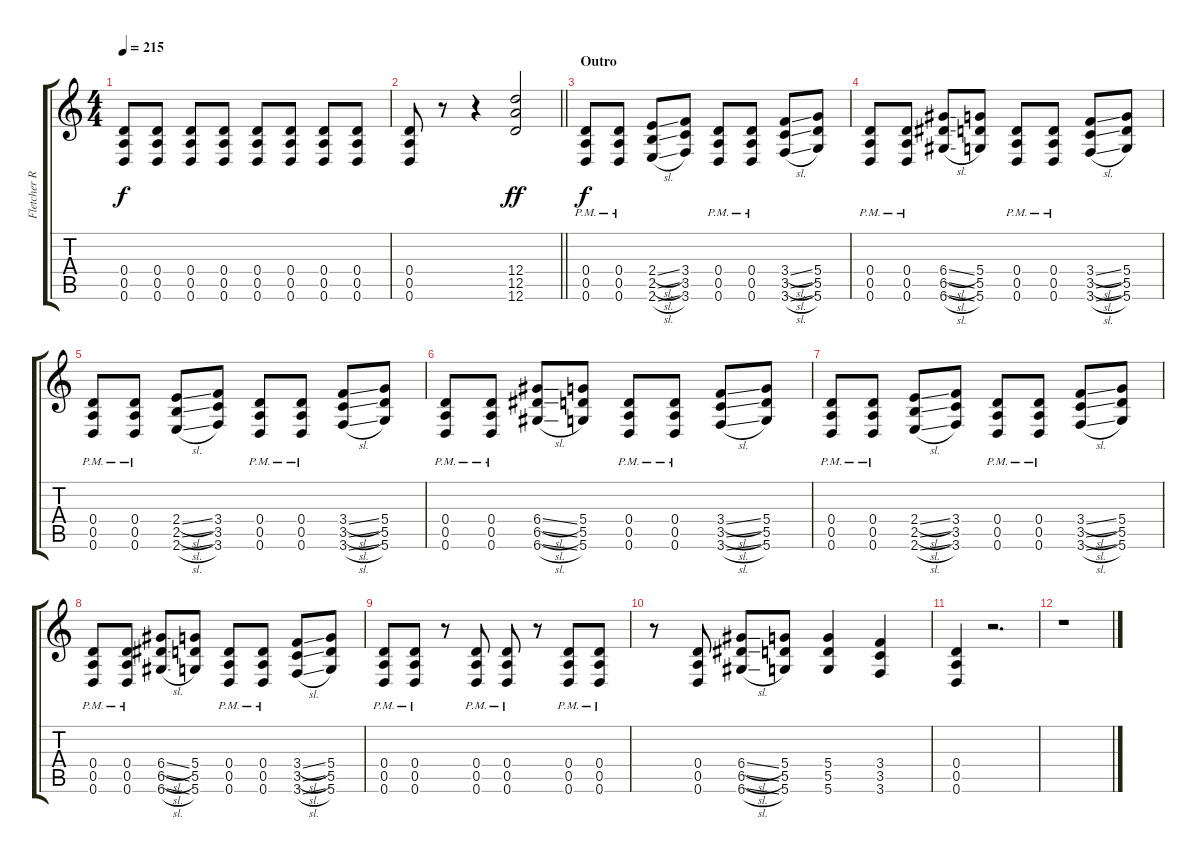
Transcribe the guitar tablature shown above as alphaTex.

\track ("Fletcher Rhytm 2" "Fletcher R") {instrument overdrivenguitar}
\staff {score tabs}
\tuning (E4 B3 G3 D3 A2 D2) {hide}
\ts (4 4)
\tempo 215
\clef g2
\ks c
(0.4 0.5 0.6).8{dy f} (0.4 0.5 0.6).8 (0.4 0.5 0.6).8 (0.4 0.5 0.6).8 (0.4 0.5 0.6).8 (0.4 0.5 0.6).8 (0.4 0.5 0.6).8 (0.4 0.5 0.6).8 |
\barLineRight lightlight
(0.4 0.5 0.6).8 r.8{volume 0} r.4 (12.4 12.5 12.6).2{dy ff volume 13} |
\section ("" "Outro")
(0.4{pm} 0.5{pm} 0.6{pm}).8{dy f} (0.4{pm} 0.5{pm} 0.6{pm}).8 (2.4{sl} 2.5{sl} 2.6{sl}).8 (3.4 3.5 3.6).8 (0.4{pm} 0.5{pm} 0.6{pm}).8 (0.4{pm} 0.5{pm} 0.6{pm}).8 (3.4{sl} 3.5{sl} 3.6{sl}).8 (5.4 5.5 5.6).8 |
(0.4{pm} 0.5{pm} 0.6{pm}).8 (0.4{pm} 0.5{pm} 0.6{pm}).8 (6.4{sl} 6.5{sl} 6.6{sl}).8 (5.4 5.5 5.6).8 (0.4{pm} 0.5{pm} 0.6{pm}).8 (0.4{pm} 0.5{pm} 0.6{pm}).8 (3.4{sl} 3.5{sl} 3.6{sl}).8 (5.4 5.5 5.6).8 |
(0.4{pm} 0.5{pm} 0.6{pm}).8 (0.4{pm} 0.5{pm} 0.6{pm}).8 (2.4{sl} 2.5{sl} 2.6{sl}).8 (3.4 3.5 3.6).8 (0.4{pm} 0.5{pm} 0.6{pm}).8 (0.4{pm} 0.5{pm} 0.6{pm}).8 (3.4{sl} 3.5{sl} 3.6{sl}).8 (5.4 5.5 5.6).8 |
(0.4{pm} 0.5{pm} 0.6{pm}).8 (0.4{pm} 0.5{pm} 0.6{pm}).8 (6.4{sl} 6.5{sl} 6.6{sl}).8 (5.4 5.5 5.6).8 (0.4{pm} 0.5{pm} 0.6{pm}).8 (0.4{pm} 0.5{pm} 0.6{pm}).8 (3.4{sl} 3.5{sl} 3.6{sl}).8 (5.4 5.5 5.6).8 |
(0.4{pm} 0.5{pm} 0.6{pm}).8 (0.4{pm} 0.5{pm} 0.6{pm}).8 (2.4{sl} 2.5{sl} 2.6{sl}).8 (3.4 3.5 3.6).8 (0.4{pm} 0.5{pm} 0.6{pm}).8 (0.4{pm} 0.5{pm} 0.6{pm}).8 (3.4{sl} 3.5{sl} 3.6{sl}).8 (5.4 5.5 5.6).8 |
(0.4{pm} 0.5{pm} 0.6{pm}).8 (0.4{pm} 0.5{pm} 0.6{pm}).8 (6.4{sl} 6.5{sl} 6.6{sl}).8 (5.4 5.5 5.6).8 (0.4{pm} 0.5{pm} 0.6{pm}).8 (0.4{pm} 0.5{pm} 0.6{pm}).8 (3.4{sl} 3.5{sl} 3.6{sl}).8 (5.4 5.5 5.6).8 |
(0.4{pm} 0.5{pm} 0.6{pm}).8 (0.4{pm} 0.5{pm} 0.6{pm}).8 r.8 (0.4{pm} 0.5{pm} 0.6{pm}).8 (0.4{pm} 0.5{pm} 0.6{pm}).8 r.8 (0.4{pm} 0.5{pm} 0.6{pm}).8 (0.4{pm} 0.5{pm} 0.6{pm}).8 |
r.8 (0.4 0.5 0.6).8 (6.4{sl} 6.5{sl} 6.6{sl}).8 (5.4 5.5 5.6).8 (5.4 5.5 5.6).4 (3.4 3.5 3.6).4 |
(0.4 0.5 0.6).4 r.2{d} |
r.1
